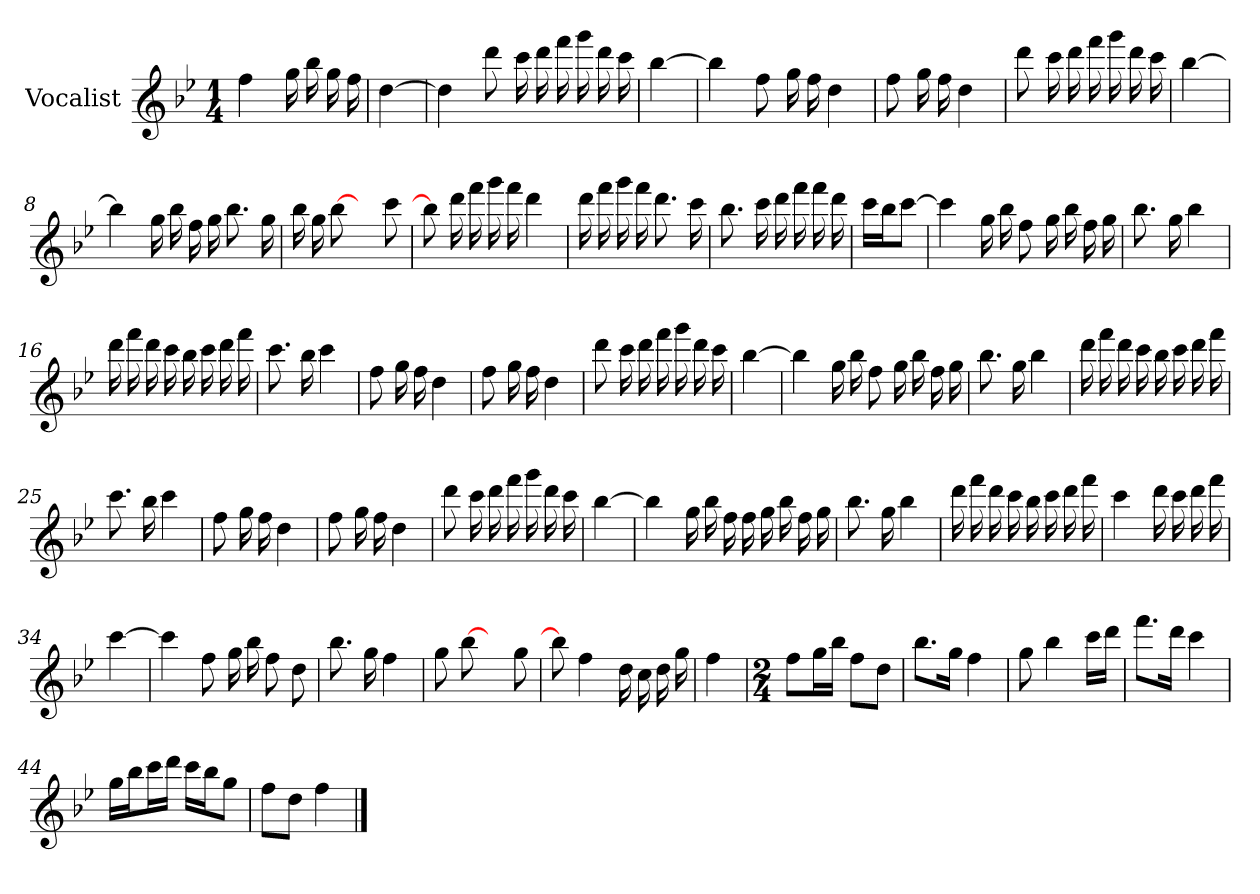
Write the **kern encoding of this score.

**kern
*part1
*staff1
*I"Vocalist
*k[b-e-]
*B-:
*M1/4
=
4ff
16gg
16bb-
16gg
16ff
=1
[4dd
=2
4dd]
8ddd
16ccc
16ddd
16fff
16ggg
16ddd
16ccc
=3
[4bb-
=4
4bb-]
8ff
16gg
16ff
4dd
=5
8ff
16gg
16ff
4dd
=6
8ddd
16ccc
16ddd
16fff
16ggg
16ddd
16ccc
=7
[4bb-
=8
4bb-]
16gg
16bb-
16ff
16gg
8.bb-
16gg
=9
16bb-
16gg
[8bb-
8ryy
8ccc
=10
8bb-]
16ddd
16fff
16ggg
16fff
4ddd
=11
16ddd
16fff
16ggg
16fff
8.ddd
16ccc
=12
8.bb-
16ccc
16ddd
16fff
16fff
16ddd
=13
16cccLL
16bb-J
[8cccJ
=14
4ccc]
16gg
16bb-
8ff
16gg
16bb-
16ff
16gg
=15
8.bb-
16gg
4bb-
=16
16ddd
16fff
16ddd
16ccc
16bb-
16ccc
16ddd
16fff
=17
8.ccc
16bb-
4ccc
=18
8ff
16gg
16ff
4dd
=19
8ff
16gg
16ff
4dd
=20
8ddd
16ccc
16ddd
16fff
16ggg
16ddd
16ccc
=21
[4bb-
=22
4bb-]
16gg
16bb-
8ff
16gg
16bb-
16ff
16gg
=23
8.bb-
16gg
4bb-
=24
16ddd
16fff
16ddd
16ccc
16bb-
16ccc
16ddd
16fff
=25
8.ccc
16bb-
4ccc
=26
8ff
16gg
16ff
4dd
=27
8ff
16gg
16ff
4dd
=28
8ddd
16ccc
16ddd
16fff
16ggg
16ddd
16ccc
=29
[4bb-
=30
4bb-]
16gg
16bb-
16ff
16ff
16gg
16bb-
16ff
16gg
=31
8.bb-
16gg
4bb-
=32
16ddd
16fff
16ddd
16ccc
16bb-
16ccc
16ddd
16fff
=33
4ccc
16ddd
16ccc
16ddd
16fff
=34
[4ccc
=35
4ccc]
8ff
16gg
16bb-
8ff
8dd
=36
8.bb-
16gg
4ff
=37
8gg
[8bb-
8ryy
8gg
=38
8bb-]
4ff
16dd
16cc
16dd
16gg
=39
4ff
=40
*M2/4
8ffL
16ggL
16bb-JJ
8ffL
8ddJ
=41
8.bb-L
16ggJk
4ff
=42
8gg
4bb-
16cccLL
16dddJJ
=43
8.fffL
16dddJk
4ccc
=44
16ggLL
16bb-J
16cccL
16dddJJ
16cccLL
16bb-J
8ggJ
=45
8ffL
8ddJ
4ff
==
*-
